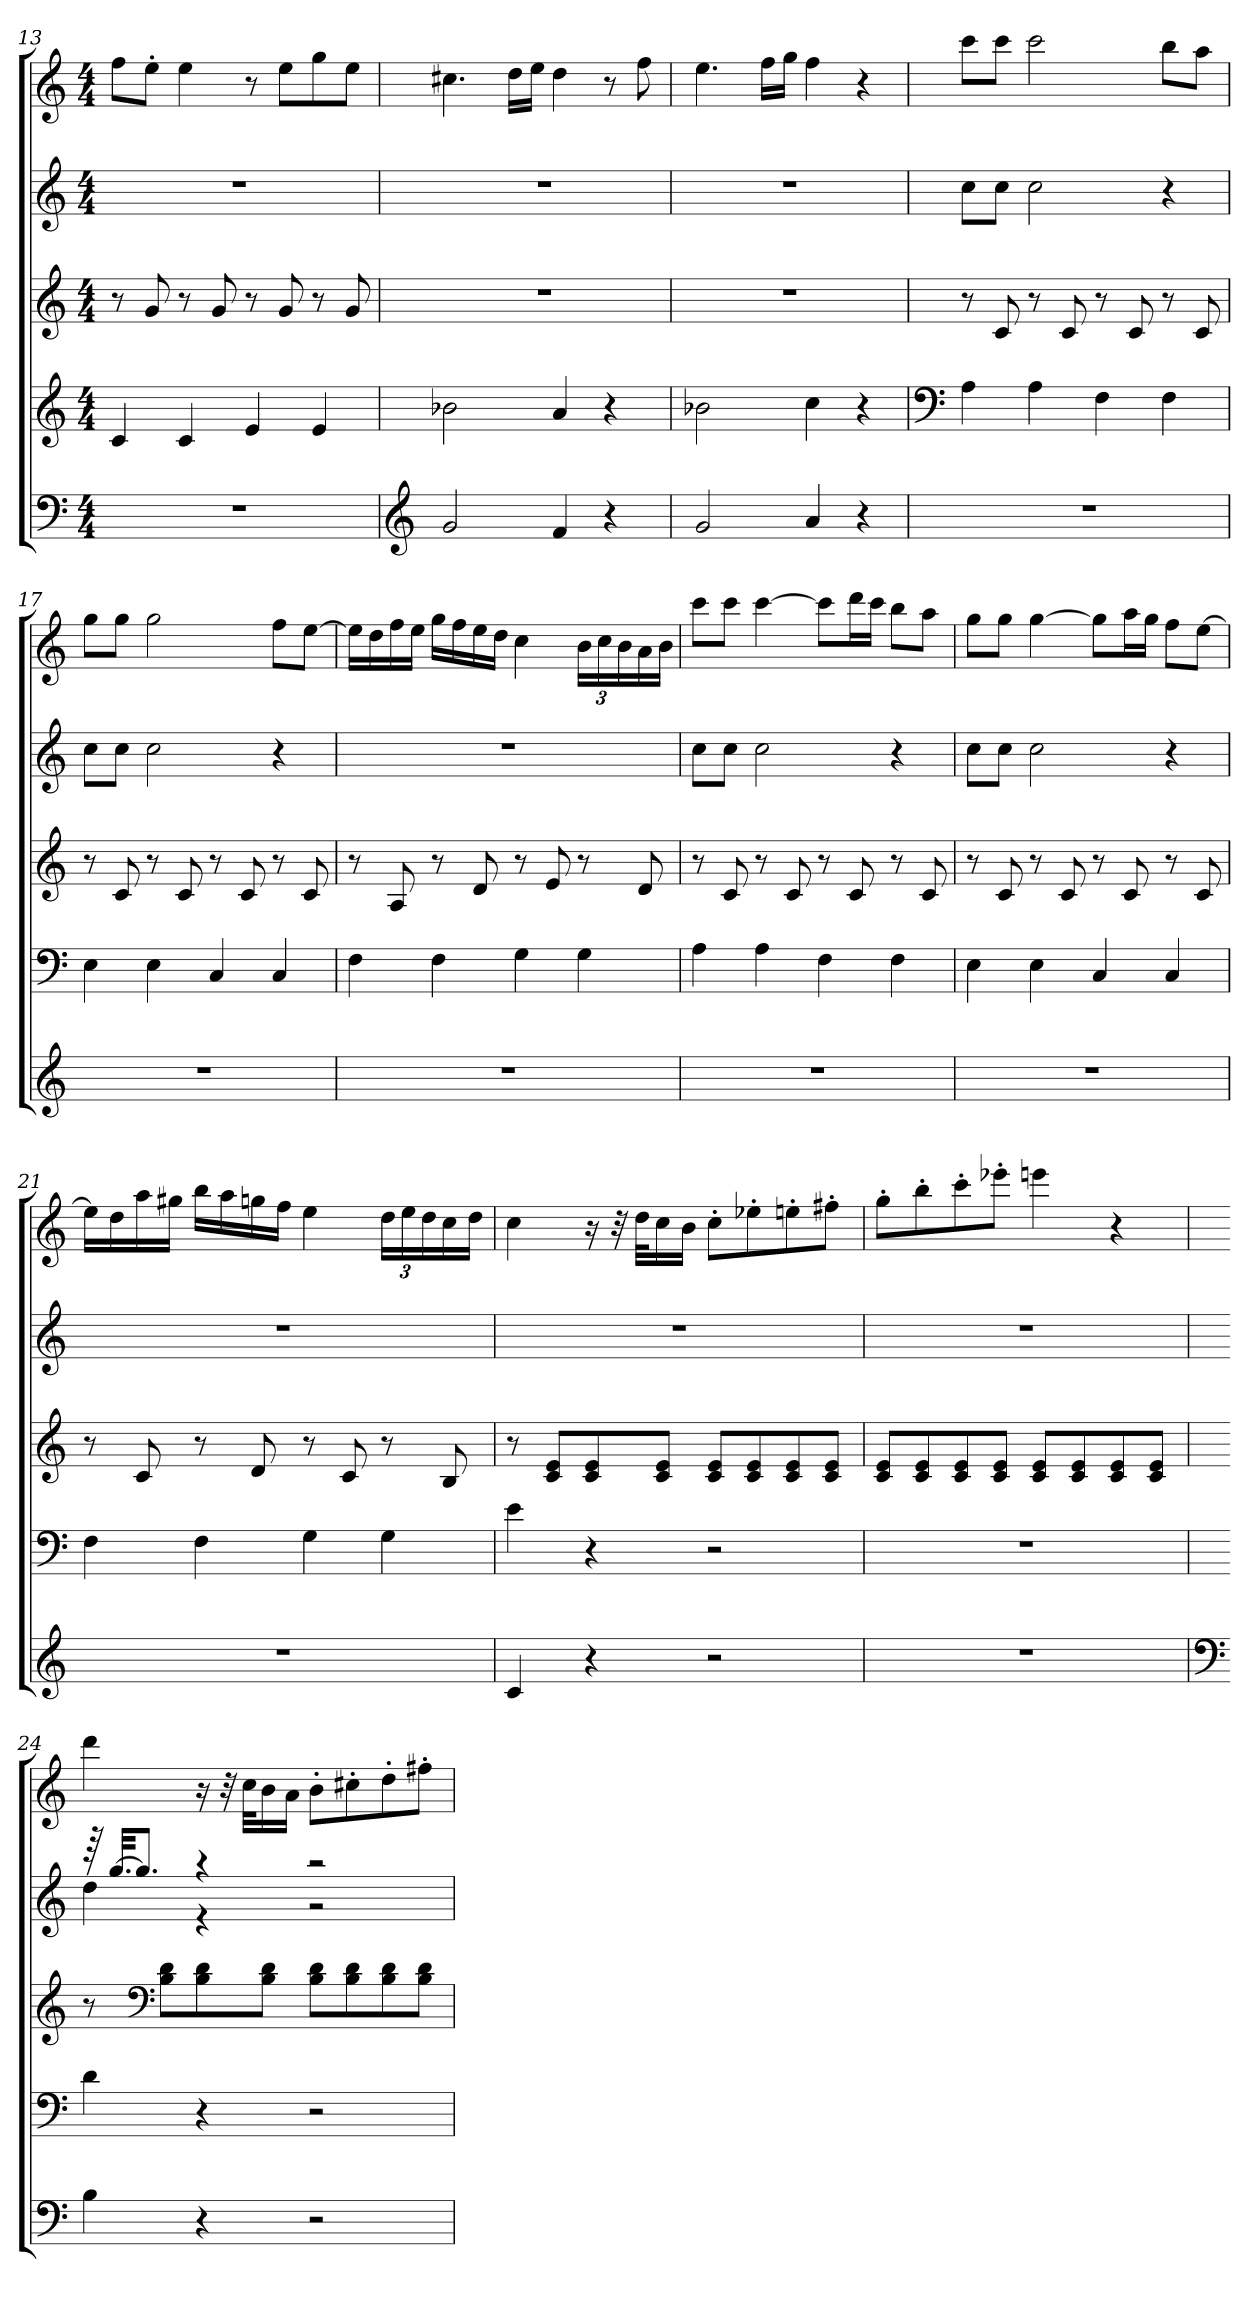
**kern	**kern	**kern	**kern	**kern
*part5	*part4	*part3	*part2	*part1
*staff5	*staff4	*staff3	*staff2	*staff1
!!LO:LB:g=z
*clefF4	*clefG2	*clefG2	*clefG2	*clefG2
*k[]	*k[]	*k[]	*k[]	*k[]
*M4/4	*M4/4	*M4/4	*M4/4	*M4/4
=13	=13	=13	=13	=13
1r	4c/	8r	1r	8ff\L
.	.	8g/	.	8ee'\J
.	4c/	8r	.	4ee\
.	.	8g/	.	.
.	4e/	8r	.	8r
.	.	8g/	.	8ee\L
.	4e/	8r	.	8gg\
.	.	8g/	.	8ee\J
=14	=14	=14	=14	=14
*clefG2	*	*	*	*
*	*	*	*	*MM170
2g/	2b-X\	1r	1r	4.cc#X\
.	.	.	.	16dd\LL
.	.	.	.	16ee\JJ
*	*	*	*	*MM165
4f/	4a/	.	.	4dd\
4r	4r	.	.	8r
*	*	*	*	*MM161
.	.	.	.	8ff\
=15	=15	=15	=15	=15
*	*	*	*	*MM170
2g/	2b-X\	1r	1r	4.ee\
.	.	.	.	16ff\LL
.	.	.	.	16gg\JJ
*	*	*	*	*MM165
4a/	4cc\	.	.	4ff\
*	*	*	*	*MM163
4r	4r	.	.	4r
=16	=16	=16	=16	=16
*	*clefF4	*	*	*
*	*	*	*	*MM170
1r	4A\	8r	8cc\L	8ccc\L
.	.	8c/	8cc\J	8ccc\J
.	4A\	8r	2cc\	2ccc\
.	.	8c/	.	.
.	4F\	8r	.	.
.	.	8c/	.	.
.	4F\	8r	4r	8bb\L
.	.	8c/	.	8aa\J
!!LO:PB:g=z
=17	=17	=17	=17	=17
1r	4E\	8r	8cc\L	8gg\L
.	.	8c/	8cc\J	8gg\J
.	4E\	8r	2cc\	2gg\
.	.	8c/	.	.
.	4C/	8r	.	.
.	.	8c/	.	.
.	4C/	8r	4r	8ff\L
.	.	8c/	.	[8ee\J
=18	=18	=18	=18	=18
1r	4F\	8r	1r	16ee\LL]
.	.	.	.	16dd\
.	.	8A/	.	16ff\
.	.	.	.	16ee\JJ
.	4F\	8r	.	16gg\LL
.	.	.	.	16ff\
.	.	8d/	.	16ee\
.	.	.	.	16dd\JJ
.	4G\	8r	.	4cc\
.	.	8e/	.	.
*	*	*	*	*Xbrackettup
.	4G\	8r	.	24b\LL
.	.	.	.	24cc\
.	.	.	.	24b\
.	.	8d/	.	16a\
.	.	.	.	16b\JJ
=19	=19	=19	=19	=19
*	*	*	*	*MM170
1r	4A\	8r	8cc\L	8ccc\L
.	.	8c/	8cc\J	8ccc\J
.	4A\	8r	2cc\	[4ccc\
.	.	8c/	.	.
.	4F\	8r	.	8ccc\L]
.	.	8c/	.	16ddd\L
.	.	.	.	16ccc\JJ
.	4F\	8r	4r	8bb\L
.	.	8c/	.	8aa\J
!!LO:LB:g=z
=20	=20	=20	=20	=20
1r	4E\	8r	8cc\L	8gg\L
.	.	8c/	8cc\J	8gg\J
.	4E\	8r	2cc\	[4gg\
.	.	8c/	.	.
.	4C/	8r	.	8gg\L]
.	.	8c/	.	16aa\L
.	.	.	.	16gg\JJ
.	4C/	8r	4r	8ff\L
.	.	8c/	.	[8ee\J
=21	=21	=21	=21	=21
*	*	*	*	*MM170
1r	4F\	8r	1r	16ee\LL]
.	.	.	.	16dd\
.	.	8c/	.	16aa\
.	.	.	.	16gg#X\JJ
.	4F\	8r	.	16bb\LL
.	.	.	.	16aa\
.	.	8d/	.	16ggn\
.	.	.	.	16ff\JJ
.	4G\	8r	.	4ee\
.	.	8c/	.	.
.	4G\	8r	.	24dd\LL
.	.	.	.	24ee\
.	.	.	.	24dd\
.	.	8B/	.	16cc\
.	.	.	.	16dd\JJ
=22	=22	=22	=22	=22
*	*	*	*	*MM170
4c/	4e\	8r	1r	4cc\
.	.	8c/ 8e/L	.	.
4r	4r	8c/ 8e/	.	16r
.	.	.	.	32r
.	.	.	.	32dd\KLL
.	.	8c/ 8e/J	.	16cc\
.	.	.	.	16b\JJ
2r	2r	8c/ 8e/L	.	8cc'\L
.	.	8c/ 8e/	.	8ee-X'\
.	.	8c/ 8e/	.	8een'\
.	.	8c/ 8e/J	.	8ff#X'\J
!!LO:PB:g=z
=23	=23	=23	=23	=23
1r	1r	8c/ 8e/L	1r	8gg'\L
.	.	8c/ 8e/	.	8bb'\
.	.	8c/ 8e/	.	8ccc'\
.	.	8c/ 8e/J	.	8eee-X'\J
.	.	8c/ 8e/L	.	4eeen\
.	.	8c/ 8e/	.	.
.	.	8c/ 8e/	.	4r
.	.	8c/ 8e/J	.	.
=24	=24	=24	=24	=24
*clefF4	*	*	*	*
*	*	*	*	*MM170
*	*	*	*^	*
4B\	4d\	8r	64r	4dd\	4ddd\
.	.	.	[32.gg/KKL	.	.
.	.	.	8.gg/J]	.	.
*	*	*clefF4	*	*	*
.	.	8B\ 8d\L	.	.	.
4r	4r	8B\ 8d\	4r	4r	16r
.	.	.	.	.	32r
.	.	.	.	.	32cc\KLL
.	.	8B\ 8d\J	.	.	16b\
.	.	.	.	.	16a\JJ
2r	2r	8B\ 8d\L	2r	2r	8b'\L
.	.	8B\ 8d\	.	.	8cc#X'\
.	.	8B\ 8d\	.	.	8dd'\
.	.	8B\ 8d\J	.	.	8ff#X'\J
*	*	*	*v	*v	*
=	=	=	=	=
*-	*-	*-	*-	*-
